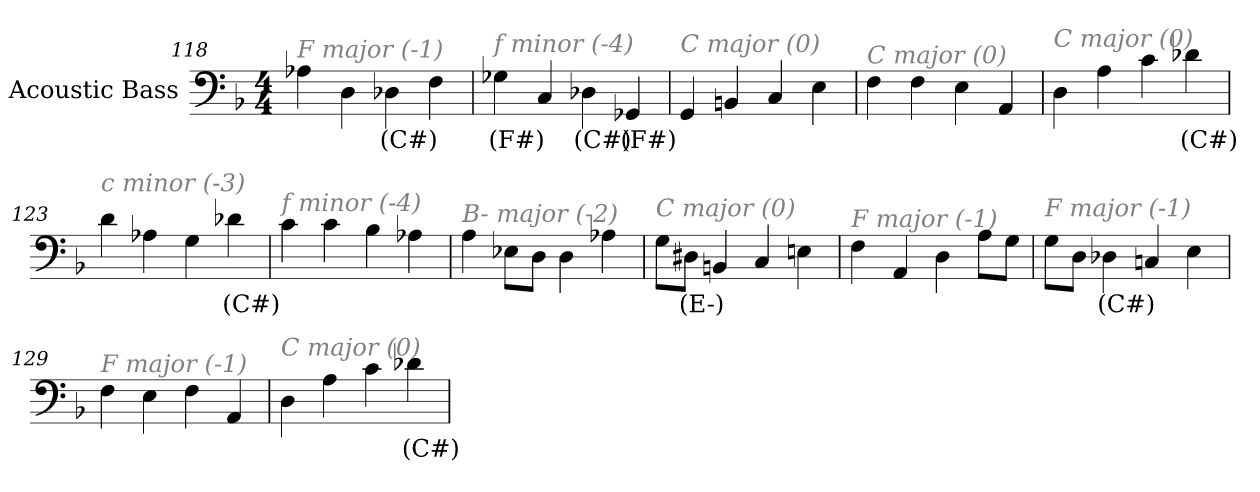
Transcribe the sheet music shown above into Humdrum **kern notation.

**kern	**text
*part1	*part1
*staff1	*staff1
*I"Acoustic Bass	*
*clefF4	*
*ITrd7c12	*
*k[b-]	*
*F:	*
*M4/4	*
=118	=118
!LO:TX:i:color=#808080:t=F major (-1)	!
4AA-X	.
4DD	.
4DD-Xi	(C#)
4FF	.
=119	=119
!LO:TX:i:color=#808080:t=f minor (-4)	!
4GG-Xi	(F#)
4CC	.
4DD-Xi	(C#)
4GGG-Xi	(F#)
=120	=120
!LO:TX:i:color=#808080:t=C major (0)	!
4GGG	.
4BBBn	.
4CC	.
4EE	.
=121	=121
!LO:TX:i:color=#808080:t=C major (0)	!
4FF	.
4FF	.
4EE	.
4AAA	.
=122	=122
!LO:TX:i:color=#808080:t=C major (0)	!
4DD	.
4AA	.
4C	.
4D-Xi	(C#)
=123	=123
!LO:TX:i:color=#808080:t=c minor (-3)	!
4D	.
4AA-X	.
4GG	.
4D-Xi	(C#)
=124	=124
!LO:TX:i:color=#808080:t=f minor (-4)	!
4C	.
4C	.
4BB-	.
4AA-X	.
=125	=125
!LO:TX:i:color=#808080:t=B- major (-2)	!
4AA	.
8EE-XL	.
8DDJ	.
4DD	.
4AA-X	.
=126	=126
!LO:TX:i:color=#808080:t=C major (0)	!
8GGL	.
8DD#XiJ	(E-)
4BBBn	.
4CC	.
4EEn	.
=127	=127
!LO:TX:i:color=#808080:t=F major (-1)	!
4FF	.
4AAA	.
4DD	.
8AAL	.
8GGJ	.
=128	=128
!LO:TX:i:color=#808080:t=F major (-1)	!
8GGL	.
8DDJ	.
4DD-Xi	(C#)
4CCn	.
4EE	.
=129	=129
!LO:TX:i:color=#808080:t=F major (-1)	!
4FF	.
4EE	.
4FF	.
4AAA	.
=130	=130
!LO:TX:i:color=#808080:t=C major (0)	!
4DD	.
4AA	.
4C	.
4D-Xi	(C#)
=	=
*-	*-
